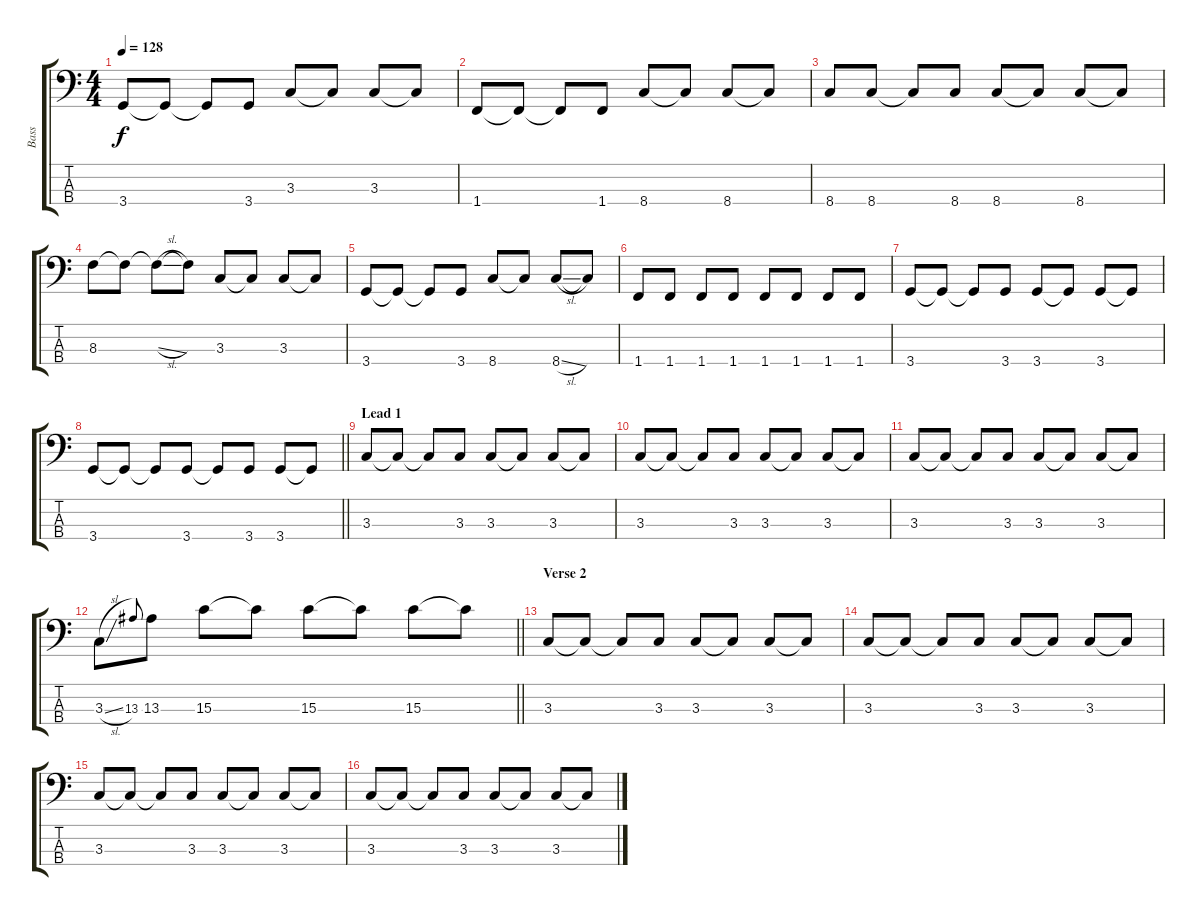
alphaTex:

\track ("Bass" "Bass") {instrument electricbassfinger}
\staff {score tabs}
\tuning (G2 D2 A1 E1) {hide}
\ts (4 4)
\tempo 128
\clef f4
\ks c
3.4.8{dy f} 3.4{t}.8 3.4{t}.8 3.4.8 3.3.8 3.3{t}.8 3.3.8 3.3{t}.8 |
1.4.8 1.4{t}.8 1.4{t}.8 1.4.8 8.4.8 8.4{t}.8 8.4.8 8.4{t}.8 |
8.4.8 8.4.8 8.4{t}.8 8.4.8 8.4.8 8.4{t}.8 8.4.8 8.4{t}.8 |
8.3.8 8.3{t}.8 8.3{sl t}.8 8.3{t}.8 3.3.8 3.3{t}.8 3.3.8 3.3{t}.8 |
3.4.8 3.4{t}.8 3.4{t}.8 3.4.8 8.4.8 8.4{t}.8 8.4{sl}.8 8.4{t}.8 |
1.4.8 1.4.8 1.4.8 1.4.8 1.4.8 1.4.8 1.4.8 1.4.8 |
3.4.8 3.4{t}.8 3.4{t}.8 3.4.8 3.4.8 3.4{t}.8 3.4.8 3.4{t}.8 |
\barLineRight lightlight
3.4.8 3.4{t}.8 3.4{t}.8 3.4.8 3.4{t}.8 3.4.8 3.4.8 3.4{t}.8 |
\section ("" "Lead 1")
3.3.8 3.3{t}.8 3.3{t}.8 3.3.8 3.3.8 3.3{t}.8 3.3.8 3.3{t}.8 |
3.3.8 3.3{t}.8 3.3{t}.8 3.3.8 3.3.8 3.3{t}.8 3.3.8 3.3{t}.8 |
3.3.8 3.3{t}.8 3.3{t}.8 3.3.8 3.3.8 3.3{t}.8 3.3.8 3.3{t}.8 |
\barLineRight lightlight
3.3{sl}.8 13.3.8{gr onbeat} 13.3.8 15.3.8 15.3{t}.8 15.3.8 15.3{t}.8 15.3.8 15.3{t}.8 |
\section ("" "Verse 2")
3.3.8 3.3{t}.8 3.3{t}.8 3.3.8 3.3.8 3.3{t}.8 3.3.8 3.3{t}.8 |
3.3.8 3.3{t}.8 3.3{t}.8 3.3.8 3.3.8 3.3{t}.8 3.3.8 3.3{t}.8 |
3.3.8 3.3{t}.8 3.3{t}.8 3.3.8 3.3.8 3.3{t}.8 3.3.8 3.3{t}.8 |
3.3.8 3.3{t}.8 3.3{t}.8 3.3.8 3.3.8 3.3{t}.8 3.3.8 3.3{t}.8
